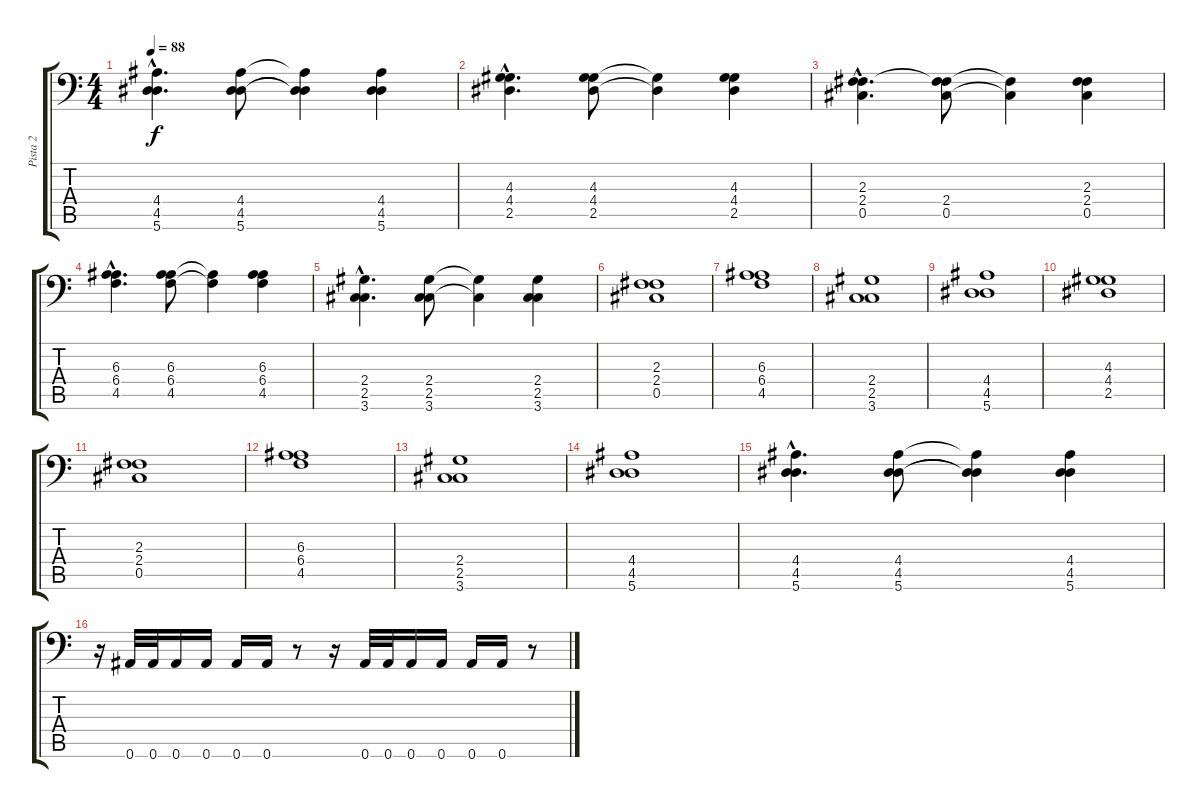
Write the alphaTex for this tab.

\track ("Pista 2" "Pista 2") {instrument distortionguitar}
\staff {score tabs}
\tuning (Db4 Ab3 E2 B1 Gb2 Bb1) {hide}
\ts (4 4)
\tempo 88
\clef f4
\ks c
(4.4{hac} 4.5{hac} 5.6{hac}).4{d dy f} (4.4 4.5 5.6).8 (4.4{t} 4.5{t} 5.6{t}).4 (4.4 4.5 5.6).4 |
(4.3{hac} 4.4{hac} 2.5{hac}).4{d} (4.3 4.4 2.5).8 (4.4{t} 2.5{t}).4 (4.3 4.4 2.5).4 |
(2.3{hac} 2.4{hac} 0.5{hac}).4{d} (2.3{t} 2.4 0.5).8 (2.4{t} 0.5{t}).4 (2.3 2.4 0.5).4 |
(6.3{hac} 6.4{hac} 4.5{hac}).4{d} (6.3 6.4 4.5).8 (6.4{t} 4.5{t}).4 (6.3 6.4 4.5).4 |
(2.4{hac} 2.5{hac} 3.6{hac}).4{d} (2.4 2.5 3.6).8 (2.4{t} 2.5{t}).4 (2.4 2.5 3.6).4 |
(2.3 2.4 0.5).1 |
(6.3 6.4 4.5).1 |
(2.4 2.5 3.6).1 |
(4.4 4.5 5.6).1 |
(4.3 4.4 2.5).1 |
(2.3 2.4 0.5).1 |
(6.3 6.4 4.5).1 |
(2.4 2.5 3.6).1 |
(4.4 4.5 5.6).1 |
(4.4{hac} 4.5{hac} 5.6{hac}).4{d} (4.4 4.5 5.6).8 (4.4{t} 4.5{t} 5.6{t}).4 (4.4 4.5 5.6).4 |
r.16 0.6.32 0.6.32 0.6.16 0.6.16 0.6.16 0.6.16 r.8 r.16 0.6.32 0.6.32 0.6.16 0.6.16 0.6.16 0.6.16 r.8
